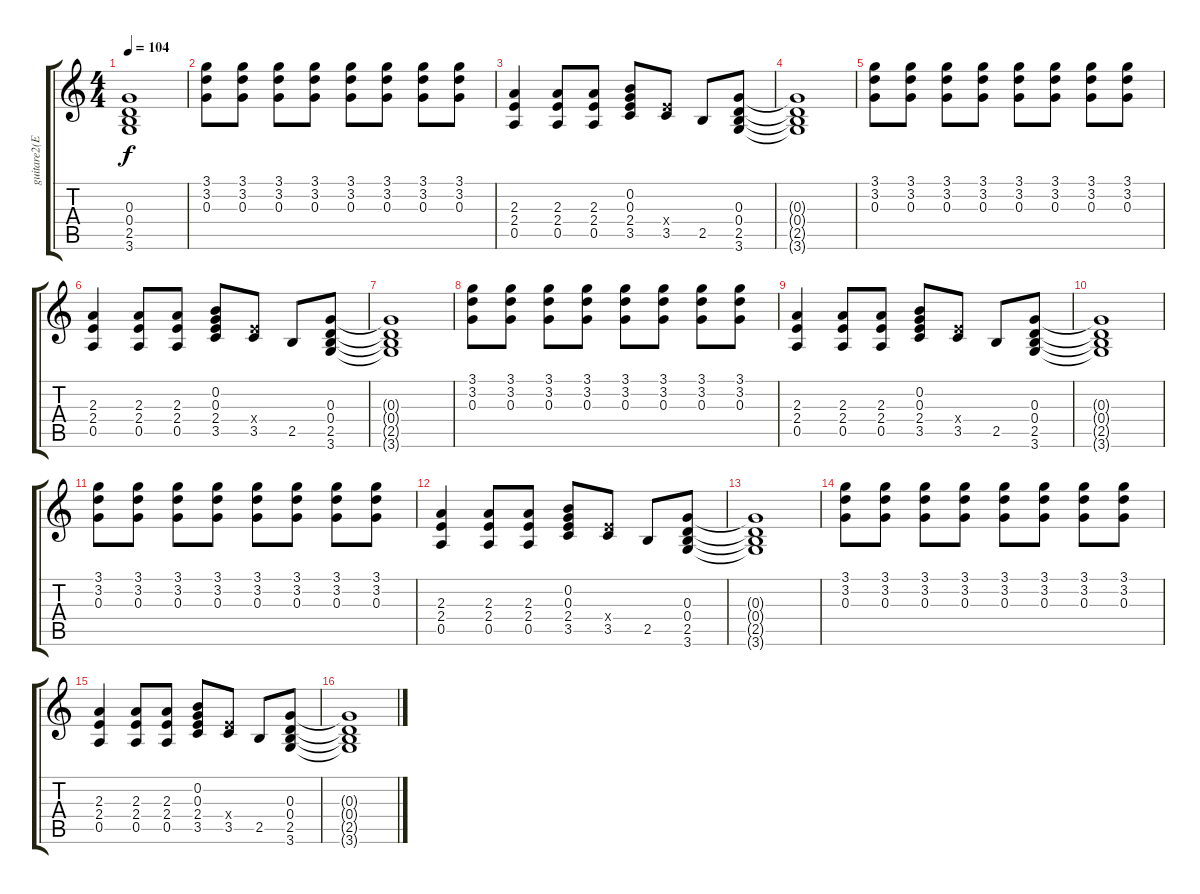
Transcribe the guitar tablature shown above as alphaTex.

\track ("guitare2(Erlandson)" "guitare2(E") {instrument distortionguitar}
\staff {score tabs}
\tuning (E4 B3 G3 D3 A2 E2) {hide}
\ts (4 4)
\tempo 104
\clef g2
\ks c
(0.3{t} 0.4{t} 2.5{t} 3.6{t}).1{dy f} |
(3.1 3.2 0.3).8{instrument electricguitarclean} (3.1 3.2 0.3).8 (3.1 3.2 0.3).8 (3.1 3.2 0.3).8 (3.1 3.2 0.3).8 (3.1 3.2 0.3).8 (3.1 3.2 0.3).8 (3.1 3.2 0.3).8 |
(2.3 2.4 0.5).4{instrument electricguitarclean} (2.3 2.4 0.5).8 (2.3 2.4 0.5).8 (0.2 0.3 2.4 3.5).8 (2.4{x} 3.5).8 2.5.8 (0.3 0.4 2.5 3.6).8 |
(0.3{t} 0.4{t} 2.5{t} 3.6{t}).1 |
(3.1 3.2 0.3).8{instrument electricguitarclean} (3.1 3.2 0.3).8 (3.1 3.2 0.3).8 (3.1 3.2 0.3).8 (3.1 3.2 0.3).8 (3.1 3.2 0.3).8 (3.1 3.2 0.3).8 (3.1 3.2 0.3).8 |
(2.3 2.4 0.5).4{instrument electricguitarclean} (2.3 2.4 0.5).8 (2.3 2.4 0.5).8 (0.2 0.3 2.4 3.5).8 (2.4{x} 3.5).8 2.5.8 (0.3 0.4 2.5 3.6).8 |
(0.3{t} 0.4{t} 2.5{t} 3.6{t}).1 |
(3.1 3.2 0.3).8{instrument electricguitarclean} (3.1 3.2 0.3).8 (3.1 3.2 0.3).8 (3.1 3.2 0.3).8 (3.1 3.2 0.3).8 (3.1 3.2 0.3).8 (3.1 3.2 0.3).8 (3.1 3.2 0.3).8 |
(2.3 2.4 0.5).4{instrument electricguitarclean} (2.3 2.4 0.5).8 (2.3 2.4 0.5).8 (0.2 0.3 2.4 3.5).8 (2.4{x} 3.5).8 2.5.8 (0.3 0.4 2.5 3.6).8 |
(0.3{t} 0.4{t} 2.5{t} 3.6{t}).1 |
(3.1 3.2 0.3).8{instrument electricguitarclean} (3.1 3.2 0.3).8 (3.1 3.2 0.3).8 (3.1 3.2 0.3).8 (3.1 3.2 0.3).8 (3.1 3.2 0.3).8 (3.1 3.2 0.3).8 (3.1 3.2 0.3).8 |
(2.3 2.4 0.5).4{instrument electricguitarclean} (2.3 2.4 0.5).8 (2.3 2.4 0.5).8 (0.2 0.3 2.4 3.5).8 (2.4{x} 3.5).8 2.5.8 (0.3 0.4 2.5 3.6).8 |
(0.3{t} 0.4{t} 2.5{t} 3.6{t}).1 |
(3.1 3.2 0.3).8{instrument electricguitarclean} (3.1 3.2 0.3).8 (3.1 3.2 0.3).8 (3.1 3.2 0.3).8 (3.1 3.2 0.3).8 (3.1 3.2 0.3).8 (3.1 3.2 0.3).8 (3.1 3.2 0.3).8 |
(2.3 2.4 0.5).4{instrument electricguitarclean} (2.3 2.4 0.5).8 (2.3 2.4 0.5).8 (0.2 0.3 2.4 3.5).8 (2.4{x} 3.5).8 2.5.8 (0.3 0.4 2.5 3.6).8 |
(0.3{t} 0.4{t} 2.5{t} 3.6{t}).1
